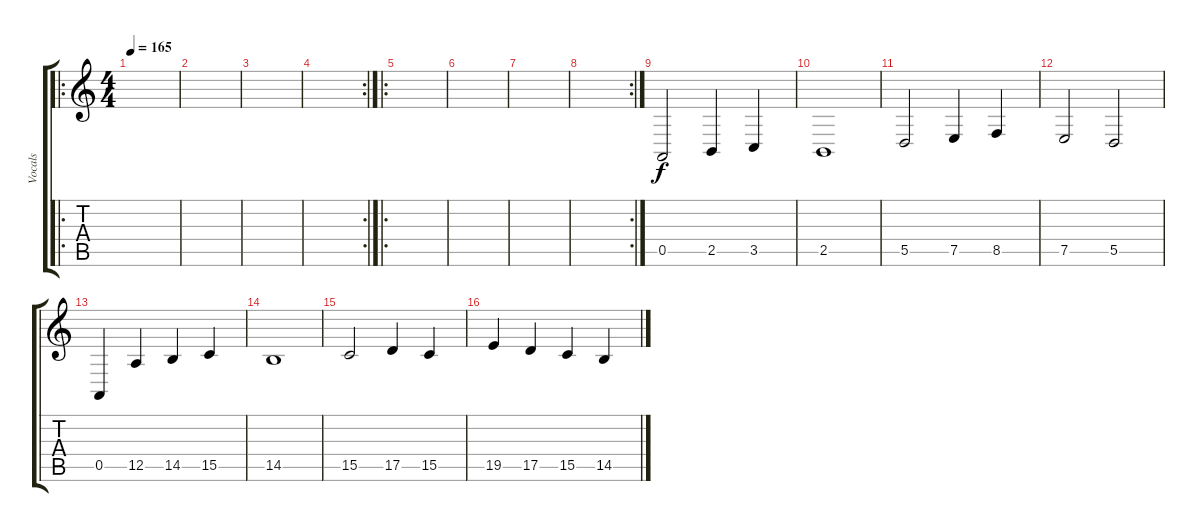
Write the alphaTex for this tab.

\track ("Vocals" "Vocals") {instrument altosax}
\staff {score tabs}
\tuning (E4 B3 G3 D3 A2 E2) {hide}
\ro
\ts (4 4)
\tempo 165
\clef g2
\ks c
|
|
|
\rc 2
|
\ro
|
|
|
\rc 2
|
0.5.2 2.5.4 3.5.4 |
2.5.1 |
5.5.2 7.5.4 8.5.4 |
7.5.2 5.5.2 |
0.5.4 12.5.4 14.5.4 15.5.4 |
14.5.1 |
15.5.2 17.5.4 15.5.4 |
19.5.4 17.5.4 15.5.4 14.5.4
